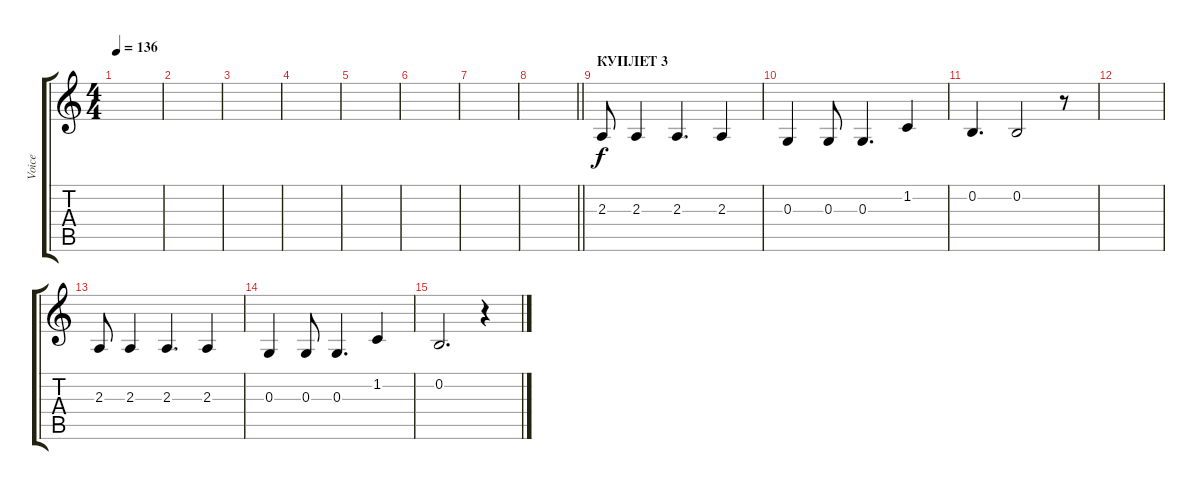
\track ("Voice" "Voice") {instrument drawbarorgan}
\staff {score tabs}
\tuning (E4 B3 G3 D3 A2 E2) {hide}
\ts (4 4)
\tempo 136
\clef g2
\ks c
|
|
|
|
|
|
|
\barLineRight lightlight
|
\section ("" "КУПЛЕТ 3")
2.3.8 2.3.4 2.3.4{d} 2.3.4 |
0.3.4 0.3.8 0.3.4{d} 1.2.4 |
0.2.4{d} 0.2.2 r.8 |
|
2.3.8 2.3.4 2.3.4{d} 2.3.4 |
0.3.4 0.3.8 0.3.4{d} 1.2.4 |
0.2.2{d} r.4
